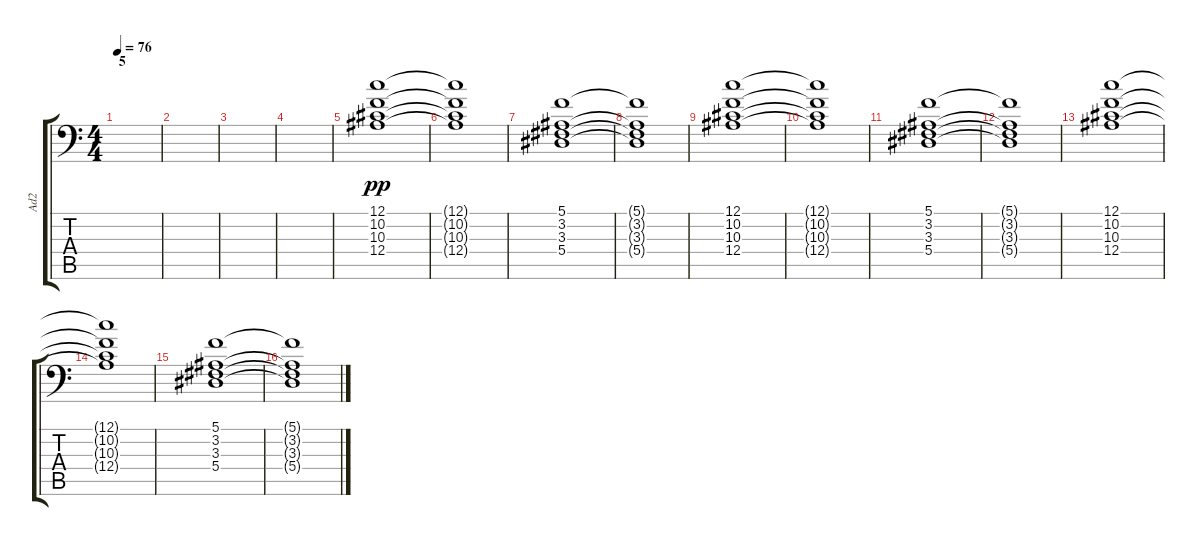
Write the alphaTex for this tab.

\track ("Ad2" "Ad2") {instrument synthstrings2}
\staff {score tabs}
\tuning (C4 G3 Eb3 Bb2 F2 Bb1) {hide}
\ts (4 4)
\section ("" "5")
\tempo 76
\clef f4
\ks c
|
|
|
|
(12.1 10.2 10.3 12.4).1{dy pp} |
(12.1{t} 10.2{t} 10.3{t} 12.4{t}).1 |
(5.1 3.2 3.3 5.4).1 |
(5.1{t} 3.2{t} 3.3{t} 5.4{t}).1 |
(12.1 10.2 10.3 12.4).1 |
(12.1{t} 10.2{t} 10.3{t} 12.4{t}).1 |
(5.1 3.2 3.3 5.4).1 |
(5.1{t} 3.2{t} 3.3{t} 5.4{t}).1 |
(12.1 10.2 10.3 12.4).1 |
(12.1{t} 10.2{t} 10.3{t} 12.4{t}).1 |
(5.1 3.2 3.3 5.4).1 |
(5.1{t} 3.2{t} 3.3{t} 5.4{t}).1
